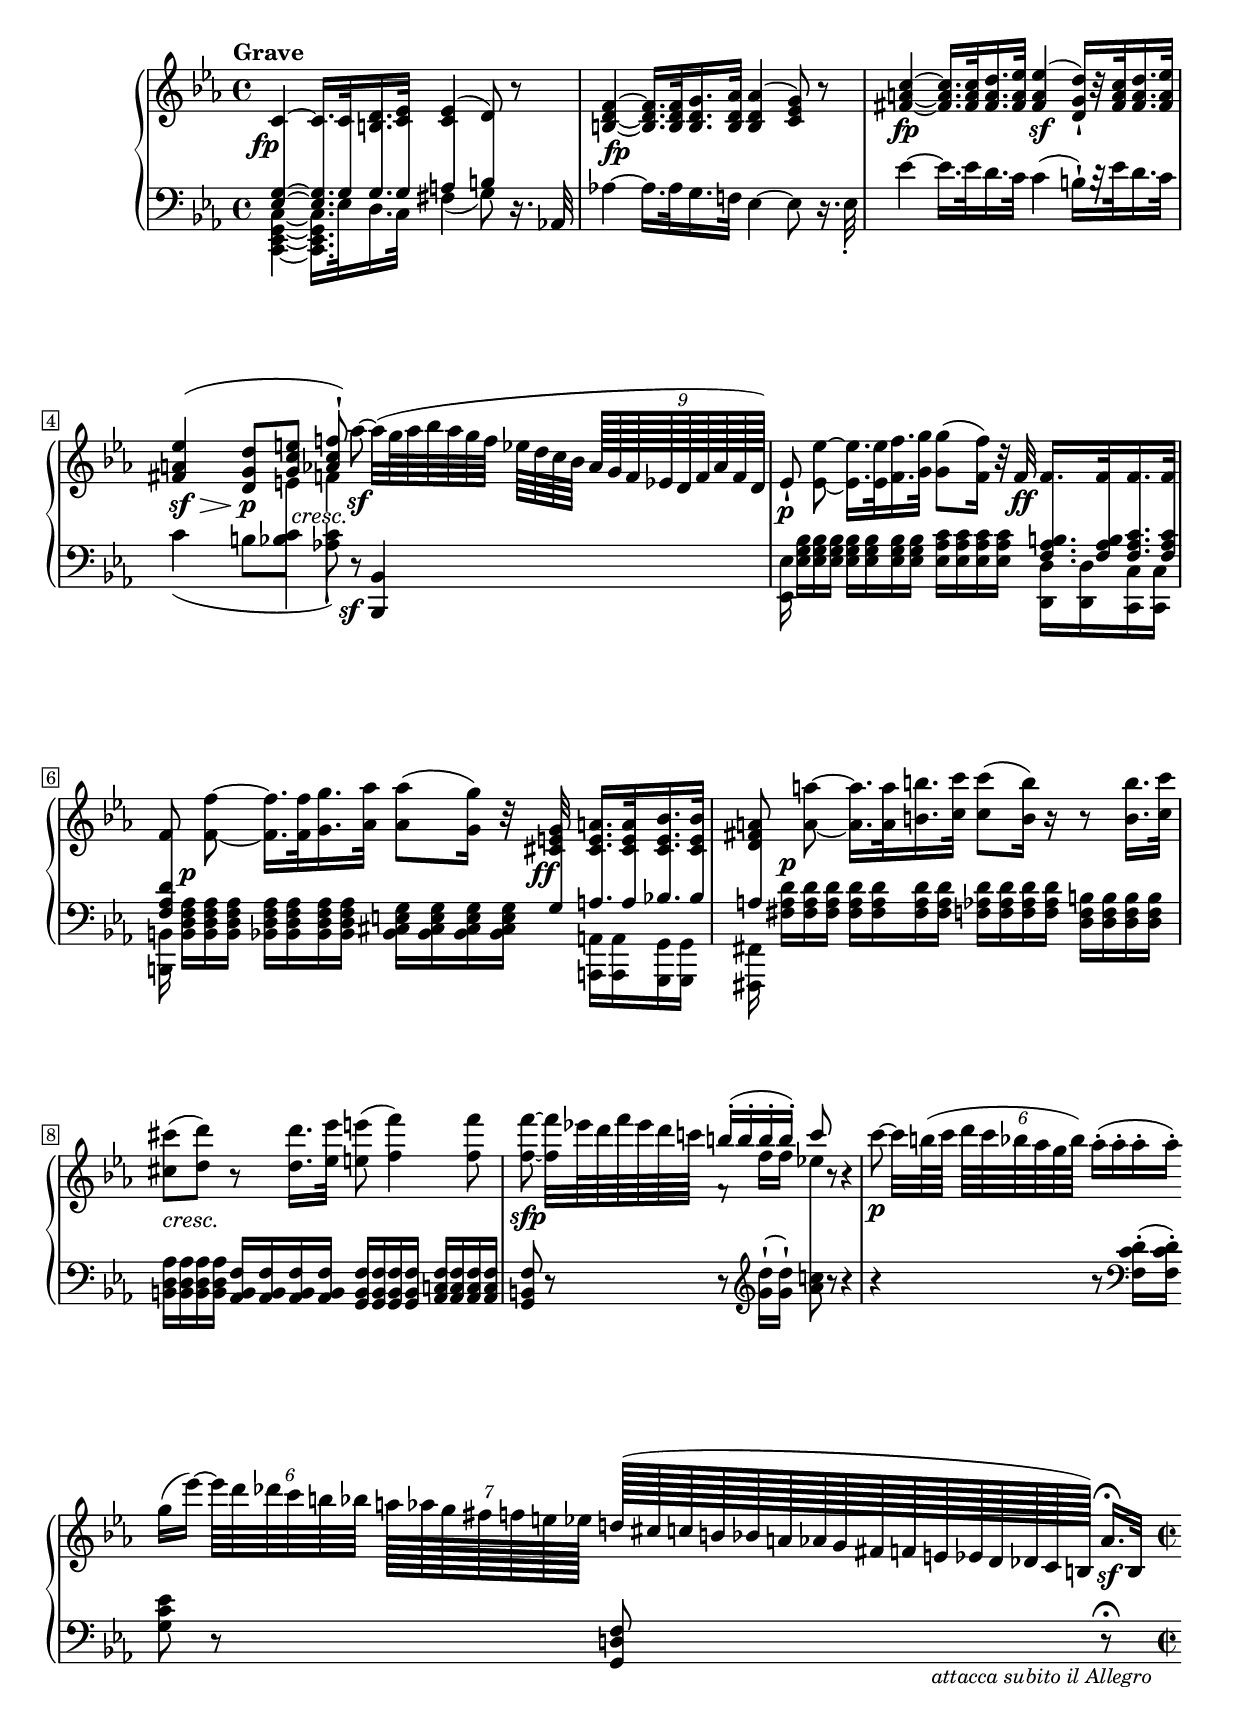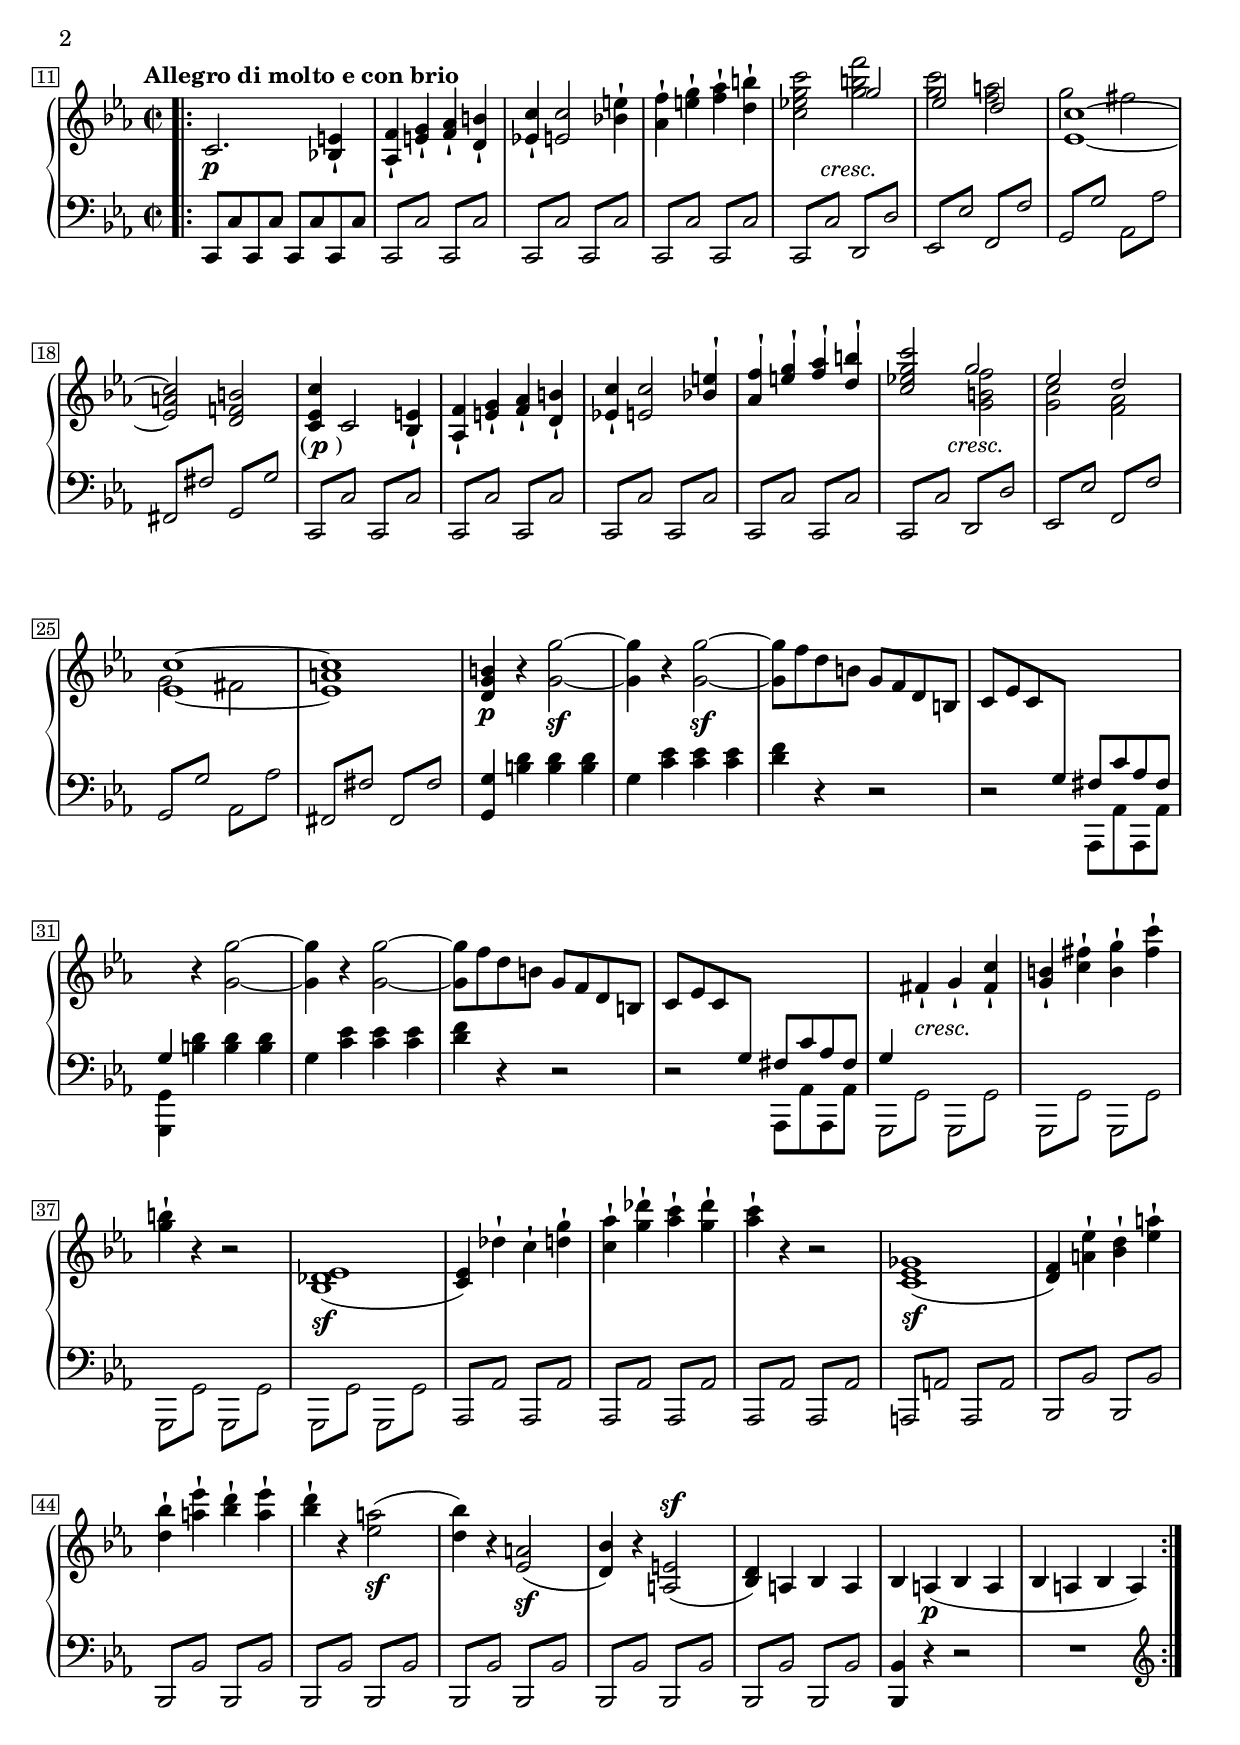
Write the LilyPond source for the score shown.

Global = {
  \key c \minor
  \time 4/4
  \include "../global.ly"
}

bottom = \change Staff = "lower"
top = \change Staff = "upper"

Sopran = \context Voice = "one" \relative c' {
  \voiceOne
  \override MultiMeasureRest.staff-position = #0
  \override Rest.staff-position = #0
  \override Hairpin.minimum-length = #7
  \override Parentheses.font-size = #1
  \stemUp\slurUp\tieUp
  \tempo "Grave"
  %1
  | \once\override Staff.TextScript.extra-offset = #'(-2 . 0)
    c4~_\markup { \dynamic fp }
    c16.[ c32 <b d>16. <c ees>32] <c ees>4( d8) r
  | \tieNeutral
    <f d b>4~_\markup { \dynamic fp }
    <f d b>16.[ <f d b>32 <g d b>16. <aes d, b>32] <aes d, b>4( <g ees c>8) r
  | <c a fis>4~\fp
    <c a fis>16.[ q32 <d a fis>16. <ees a, fis>32]
    <ees a, fis>4(\sf <d g, d>16[)_! r32 <c a fis>32 <d a fis>16. <ees a, fis>32]
  | <ees a, fis>4(\sf\> <d g, d>8[\!\p <e c g>8]
    \autoBeamOff <f c aes>)^! \stemNeutral aes~\sf \autoBeamOn
    aes32[( g64 aes bes aes g f] ees[ d c bes]
    \tuplet 9/8 { aes128[ g f ees! d f aes f d]) }
  %5
  | \autoBeamOff ees8_!\p \stemDown <ees' ees,>8~ \autoBeamOn q16.[ q32 <f f,>16. <g g,>32]
    q8[( <f f,>16)] \stemUp r32 f,\ff f16.[ f32 f16. f32]
  | \stemNeutral\autoBeamOff f8 <f f'>~ \autoBeamOn q16.[ q32 <g g'>16. <aes aes'>32] q8[( <g g'>16)]
    r32
    \once\override Staff.TextScript.extra-offset = #'(-1.8 . 0)
    <cis, e g>32_\markup { \dynamic ff }
    <cis e a>16.[ q32 <cis e bes'>16. q32]
  | \autoBeamOff <d fis a>8 <a' a'>8~ \autoBeamOn q16.[ q32 <b b'>16. <c c'>32]
    q8[( <b b'>16)] r r8 q16.[ <c c'>32]
  | \once\override Staff.TextScript.extra-offset = #'(0 . -1)
    <cis cis'>8[(_\markup { \italic "cresc."  }
    <d d'>)] r q16.[ <ees ees'>32] <e e'>8( <f f'>4) q8
  | <f f'>8~\sfp
    q32[ ees'!64 d f ees d c!] \stemUp b16[-.( b-. b-. b)-.] c8 r r4
  %10
  | \stemNeutral
    c8~\p 32[ b64( c] \tuplet 6/4 { d[ c bes as g bes)] } aes16[-.( aes-. aes-. aes)-.]
    \break
    g16[( ees')] ~ \tuplet 6/4 { ees64[ d des c b bes] } \tuplet 7/8 { a128[ aes g fis f e ees] }
    d[( cis c b bes a aes g fis f e ees d des c b)]
    aes'16.\sf[^\fermata b,32]
    \bar "||"
    \pageBreak
    \time 2/2
  \repeat volta 2 {
  | \bar ".|:"
    \tempo "Allegro di molto e con brio"
    c2.\p <bes e>4_!
  | <aes f'>_! <e' g>_! <f aes>_! <d b'>_!
  | <ees c'>_! <e c'>2 <bes' e>4^!
  | <aes f'>^! <e' g>^! <f aes>^! <d b'>^!
  %15
  | <c ees g c>2 \stemUp g'
  | ees d
  | <ees, c'>1~
  | <ees a c>2 <d f b>
  | \once\override Staff.TextScript.extra-offset = #'(-0.8 . 0)
    <c ees c'>4_\markup { "(" \dynamic p ")" } c2 <bes e>4_!
  %20
  | <aes f'>_! <e' g>_! <f aes>_! <d b'>_!
  | <ees c'>_! <e c'>2 <bes' e>4^!
  | <aes f'>^! <e' g>^! <f aes>^! <d b'>^!
  | <c ees g c>2 \stemUp g'
  | ees d
  %25
  | <ees, c'>1~
  | <ees a c>1
  | \stemNeutral <d g b>4\p r <g g'>2~\sf
  | q4 r q2~\sf
  | q8 f' d b g f d b
  %30
  | \stemUp c ees c \bottom g fis c' aes fis
  | g4 \top\stemNeutral r <g' g'>2~
  | q4 r q2~
  | q8 f' d b g f d b
  | \stemUp c ees c \bottom g fis c' aes fis
  %35
  | g4 \top\stemNeutral\slurNeutral
    \once\override Staff.TextScript.extra-offset = #'(0 . -1)
    fis'_!_\markup { \italic "cresc." }
    g_! <fis c'>_!
  | <g b>_! <c fis>-! <b g'>-! <fis' c'>-!
  | <g b>^! r r2
  | <bes,, des ees>1_(\sf
  | <c ees>4) des'-! c-! <d g>-!
  %40
  | <c aes'>-! <g' des'>-! <aes c>-! <g des'>-!
  | <aes c>-! r r2
  | <c,, ees ges>1\sf(
  | <d f>4) <a' ees'>-! <bes d>-! <ees a>-!
  | <d bes'>-! <a' ees'>-! <bes d>-! <a ees'>-!
  %45
  | <bes d>-! r <ees, a>2\sf(
  | <d bes'>4) r <ees, a>2\sf(
  | <d bes'>4) r <a e'>2^\sf(
  | <bes d>4) a bes a
  | bes a\p( bes a
  %50
  | bes a bes a)
  }

}

Alto = \context Voice = "two" \relative c' {
  \voiceTwo
  \override MultiMeasureRest.staff-position = #0
  \override Rest.staff-position = #0
  \override Stem.cross-staff = ##t
  %1
  | s1*3
  | \override Stem.length = #24
    s4.
    \omit Flag
    \once\override Staff.TextScript.extra-offset = #'(0.6 . -1)
    e8_\markup {
      \whiteout \italic "cresc."
    }
    f s4 s8
  %5
  | s1*4
  | s4 f8\rest f'16 f ees8 s4.
  %10
  | s1*5
  %15
  | \revert Stem.length
    s2
    \once\override Staff.TextScript.extra-offset = #'(-3 . -2)
    <g b f'>_\markup { \italic "cresc." }
 | <g c>2 <f a>
  | g fis
  | s1*5
  %23
  | s2
    \once\override Staff.TextScript.extra-offset = #'(-3 . -2)
    <g, b f'>_\markup { \italic "cresc." }
  | <g c>2 <f aes>
  | g fis

}

Tenor = \context Voice = "three" \relative c {
  \voiceThree
  \override MultiMeasureRest.staff-position = #0
  \override Rest.staff-position = #0
  \override Stem.cross-staff = ##t
  %1
  | \override Stem.length = #16
    \omit Flag \autoBeamOff
    <ees g>4~ q16. g32 16. 32 a4 b8 s
  | s1*3
  %5
  | s2. <f aes b>16. q32 <f aes c>16. q32
  | <f aes d>8 s4. s8. s32 g a16. 32 bes16. 32
  | a8 s s2.
}

Bass = \context Voice = "four" \relative c, {
  \voiceFour
  \override MultiMeasureRest.staff-position = #0
  \override Rest.staff-position = #0
  \stemDown\slurDown\tieDown
  %1
  | <c ees g c>4~ q16. ees'32 d16. c32 fis4( g8) r16. \stemUp aes,32
  | \stemNeutral\tieNeutral\slurNeutral
    aes'4~ 16.[ 32 g16. f!32] ees4~ 8 r16. ees32-.
  | ees'4 ~ 16.[ 32 d16. c32] c4( b16^!)[ b32\rest ees32 d16. c32]
  | c4_( b8 <bes c> <aes! c>)_! r
    \once\override Staff.TextScript.extra-offset = #'(-3.2 . 2)
    <bes, bes,>4_\markup { \dynamic sf }
  %5
  | \stemDown <ees ees,>16 <ees g bes>[ q q] q[ q q q] <ees aes c>[ q q q] <d d,>[ q <c c,> q]
  | <b b,> <b d f aes>[^\p q q] <bes d f aes>[ q q q] <bes cis e g>[ q q q] <a a,>[ q <g g,> q]
  | <fis fis,>
    \once\override Staff.TextScript.extra-offset = #'(0 . 9)
    <fis' a d>[-\markup { \dynamic p } q q] q[ q q q] <f as d>[ q q q] <d f b>[ q q q]
  | \stemNeutral <b d aes'>[ q q q] <aes b f'>[ q q q] <g b f'>[ q q q] <aes c f>[ q q q]
  | <g b f'>8 r r \clef treble <g'' d'>16[(^! <g d'>)^!] <aes c>8 r r4
  %10
  | r r8 \clef bass <f, c' d>16[(^. q^.])
    <g c es>8 r <f d g,>8*1/2
    \once\override Staff.TextScript.extra-offset = #'(6 . 0)
    s16_\markup {
      \italic\small "attacca subito il Allegro"
    }
    r8^\fermata
   \bar "||"
   \time 2/2
  \repeat volta 2 {
  | \bar ".|:"
    c,8[ c' c, c'] c,[ c' c, c']
  \repeat unfold 3 {
  | \repeat tremolo 2 { c,8 c' } \repeat tremolo 2 { c,8 c' }
  }
  %15
  | \repeat tremolo 2 { c,8 c' } \repeat tremolo 2 { d,8 d' }
  | \repeat tremolo 2 { ees,8 ees' } \repeat tremolo 2 { f,8 f' }
  | \repeat tremolo 2 { g,8 g' } \repeat tremolo 2 { aes,8 aes' }
  | \repeat tremolo 2 { fis,8 fis' } \repeat tremolo 2 { g,8 g' }
  %20
  \repeat unfold 4 {
  | \repeat tremolo 2 { c,,8 c' } \repeat tremolo 2 { c,8 c' }
  }
  | \repeat tremolo 2 { c,8 c' } \repeat tremolo 2 { d,8 d' }
  %25
  | \repeat tremolo 2 { ees,8 ees' } \repeat tremolo 2 { f,8 f' }
  | \repeat tremolo 2 { g,8 g' } \repeat tremolo 2 { aes,8 aes' }
  | \repeat tremolo 2 { fis,8 fis' } \repeat tremolo 2 { fis,8 fis' }
  | <g, g'>4 <b' d> q q
  | g <c ees> q q
  %30
  | <d f> r r2
  | \stemDown r2 aes,,8[ aes' aes, aes']
  | <g, g'>4 <b''! d> q q
  | g <c ees> q q
  | <d f> r r2
  %35
  | \stemDown r2 aes,,8[ aes' aes, aes']
  \repeat unfold 4 {
  | \repeat tremolo 2 { g,8 g' } \repeat tremolo 2 { g,8 g' }
  }
    \stemNeutral
  %40
  \repeat unfold 3 {
  | \repeat tremolo 2 { aes,8 aes' } \repeat tremolo 2 { aes,8 aes' }
  }
  | \repeat tremolo 2 { a,8 a' } \repeat tremolo 2 { a,8 a' }
  \repeat unfold 6 {
  | \repeat tremolo 2 { bes,8 bes' } \repeat tremolo 2 { bes,8 bes' }
  }
  | <bes, bes'>4 r r2
  | R1 \clef treble
  }
}

centerDynamics = {
  %1
}

\score {
  \new PianoStaff \with { connectArpeggios = ##t }
  <<
    \accidentalStyle Score.piano
    \context Staff = "upper" <<
      \set Staff.midiInstrument = #"acoustic grand"
      \Global
      \clef treble
      \Sopran
      \Alto
    >>
    \context Dynamics <<
      \Global \centerDynamics
    >>
    \context Staff = "lower" <<
      \set Staff.midiInstrument = #"acoustic grand"
      \Global
      \clef bass
      \Tenor
      \Bass
    >>
  >>
  \header {
    composer = #f % "Ludwig van Beethoven"
    opus = #f % "Opus 13"
    title = "Grande Sonate Pathétique"
    subtitle = \markup {
      \abs-fontsize #10 \normal-text\italic
      "Dem Fürsten Carl von Lichnowsky gewidmet"
    }
  }
  \layout {
    \context {
      \PianoStaff
      % More space between staves in the same PianoStaff
      %\override StaffGrouper.staff-staff-spacing.minimum-distance = 14
      %\override TextScript.font-shape = #'italic
    }
  }
  \midi {
    \tempo 4 = 100
  }
}
